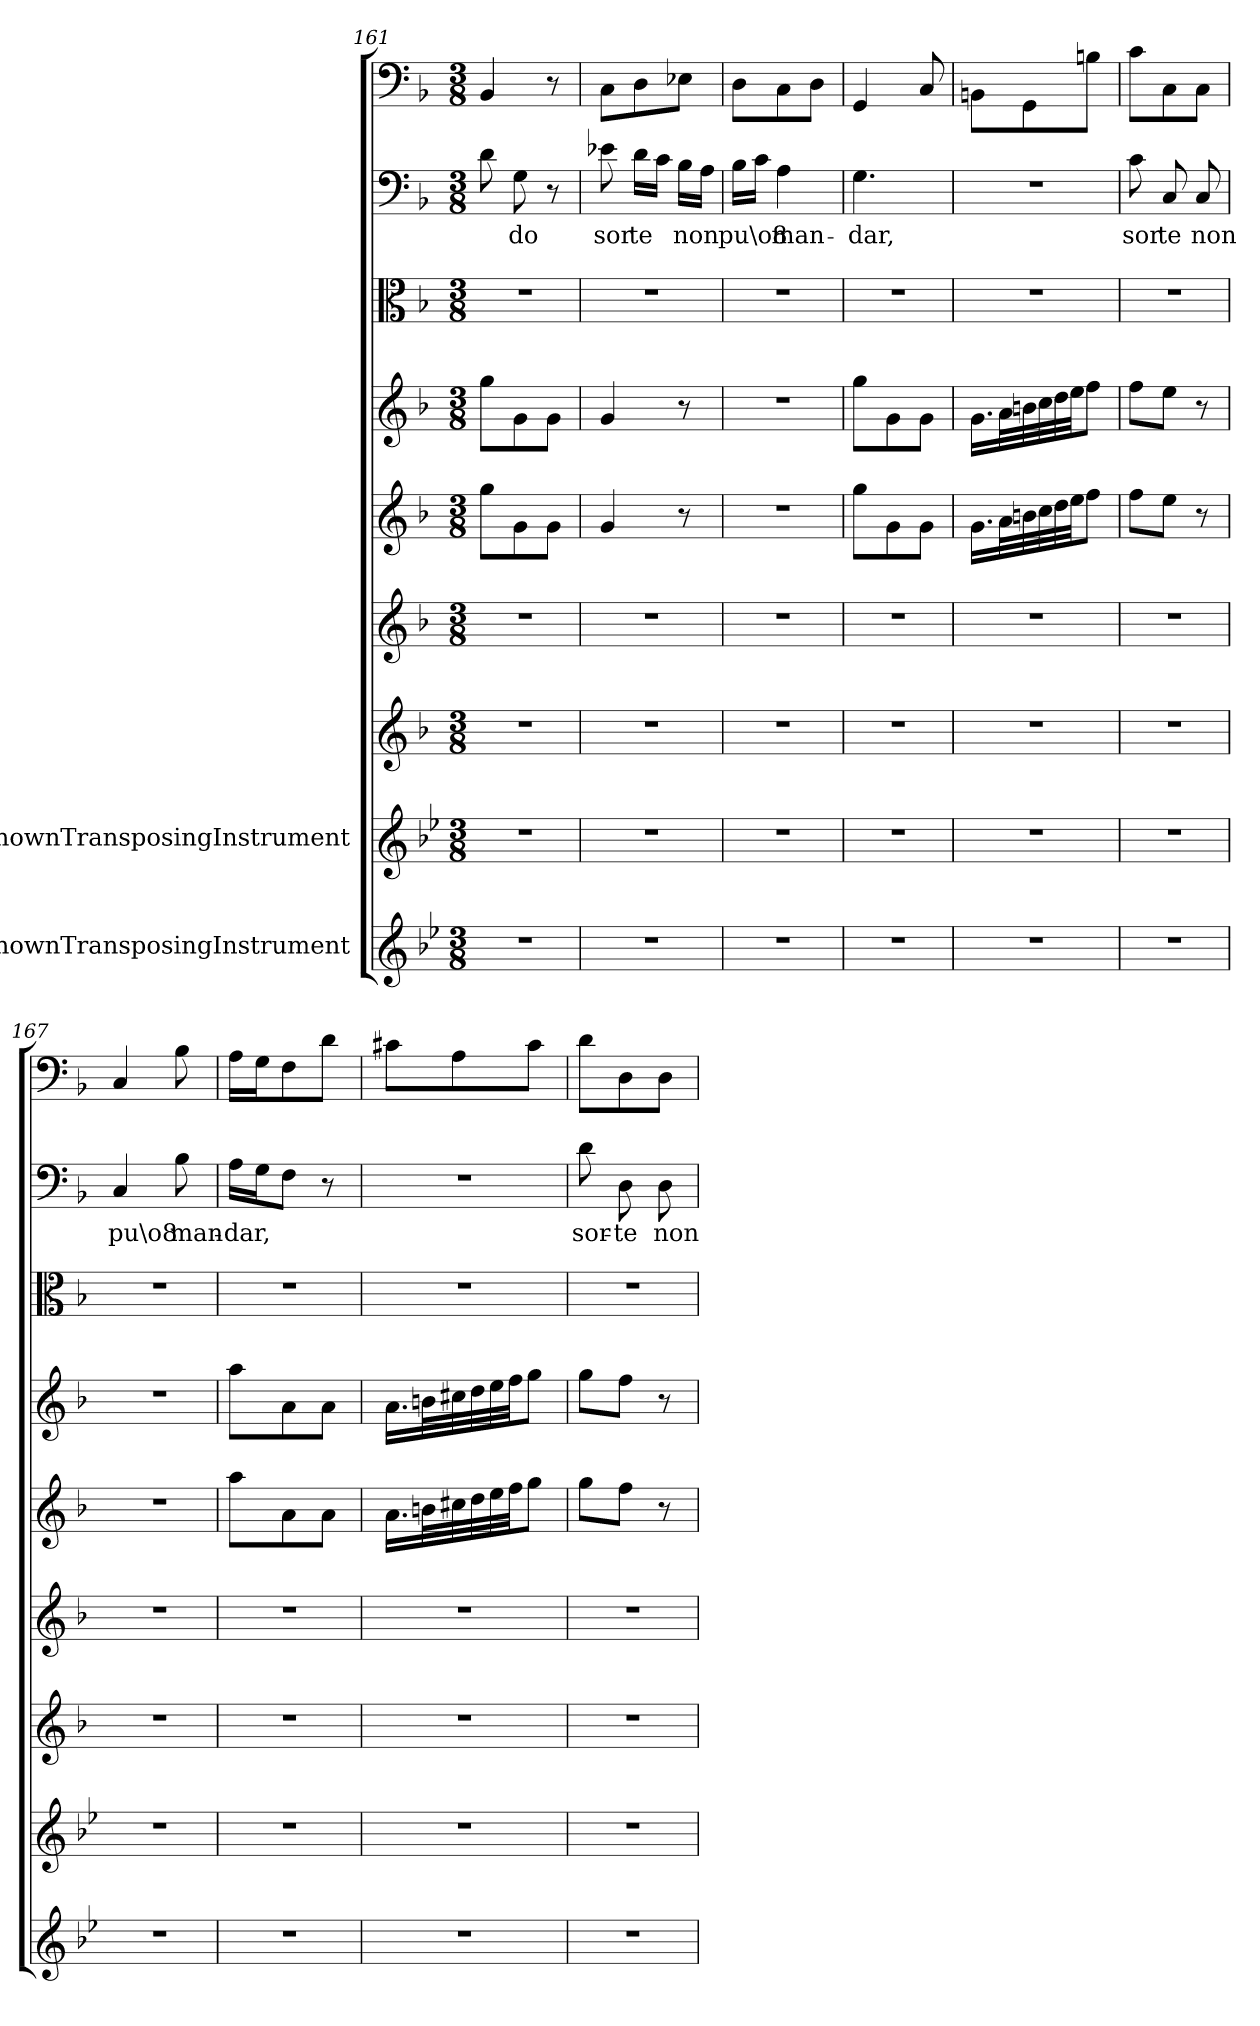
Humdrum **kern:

**kern	**kern	**kern	**kern	**kern	**kern	**kern	**kern	**text	**kern
*part9	*part8	*part7	*part6	*part5	*part4	*part3	*part2	*part2	*part1
*staff9	*staff8	*staff7	*staff6	*staff5	*staff4	*staff3	*staff2	*staff2	*staff1
*I"UnknownTransposingInstrument	*I"UnknownTransposingInstrument	*	*	*	*	*	*	*	*
*clefG2	*clefG2	*clefG2	*clefG2	*clefG2	*clefG2	*clefC3	*clefF4	*	*clefF4
*ITrd-4c-7	*ITrd-4c-7	*	*	*	*	*	*	*	*
*k[b-]	*k[b-]	*k[b-]	*k[b-]	*k[b-]	*k[b-]	*k[b-]	*k[b-]	*	*k[b-]
*M3/8	*M3/8	*M3/8	*M3/8	*M3/8	*M3/8	*M3/8	*M3/8	*	*M3/8
=161	=161	=161	=161	=161	=161	=161	=161	=161	=161
4.r	4.r	4.r	4.r	8gg\L	8gg\L	4.r	8d\	.	4BB-/
.	.	.	.	8g\	8g\	.	8G\	-do	.
.	.	.	.	8g\J	8g\J	.	8r	.	8r
=162	=162	=162	=162	=162	=162	=162	=162	=162	=162
4.r	4.r	4.r	4.r	4g/	4g/	4.r	8e-X\	sor-	8C\L
.	.	.	.	.	.	.	16d\LL	-te	8D\
.	.	.	.	.	.	.	16c\JJ	.	.
.	.	.	.	8r	8r	.	16B-\LL	non	8E-X\J
.	.	.	.	.	.	.	16A\JJ	.	.
=163	=163	=163	=163	=163	=163	=163	=163	=163	=163
4.r	4.r	4.r	4.r	4.r	4.r	4.r	16B-\LL	pu\o8	8D\L
.	.	.	.	.	.	.	16c\JJ	.	.
.	.	.	.	.	.	.	4A\	man-	8C\
.	.	.	.	.	.	.	.	.	8D\J
=164	=164	=164	=164	=164	=164	=164	=164	=164	=164
4.r	4.r	4.r	4.r	8gg\L	8gg\L	4.r	4.G\	-dar,	4GG/
.	.	.	.	8g\	8g\	.	.	.	.
.	.	.	.	8g\J	8g\J	.	.	.	8C/
=165	=165	=165	=165	=165	=165	=165	=165	=165	=165
4.r	4.r	4.r	4.r	16.g\LL	16.g\LL	4.r	4.r	.	8BBn\L
.	.	.	.	32a\L	32a\L	.	.	.	.
.	.	.	.	32bn\	32bn\	.	.	.	8GG\
.	.	.	.	32cc\	32cc\	.	.	.	.
.	.	.	.	32dd\	32dd\	.	.	.	.
.	.	.	.	32ee\JJ	32ee\JJ	.	.	.	.
.	.	.	.	8ff\J	8ff\J	.	.	.	8Bn\J
=166	=166	=166	=166	=166	=166	=166	=166	=166	=166
4.r	4.r	4.r	4.r	8ff\L	8ff\L	4.r	8c\	sor-	8c\L
.	.	.	.	8ee\J	8ee\J	.	8C/	-te	8C\
.	.	.	.	8r	8r	.	8C/	non	8C\J
=167	=167	=167	=167	=167	=167	=167	=167	=167	=167
4.r	4.r	4.r	4.r	4.r	4.r	4.r	4C/	pu\o8	4C/
.	.	.	.	.	.	.	8B-\	man-	8B-\
=168	=168	=168	=168	=168	=168	=168	=168	=168	=168
4.r	4.r	4.r	4.r	8aa\L	8aa\L	4.r	16A\LL	-dar,	16A\LL
.	.	.	.	.	.	.	16G\J	.	16G\J
.	.	.	.	8a\	8a\	.	8F\J	.	8F\
.	.	.	.	8a\J	8a\J	.	8r	.	8d\J
=169	=169	=169	=169	=169	=169	=169	=169	=169	=169
4.r	4.r	4.r	4.r	16.a\LL	16.a\LL	4.r	4.r	.	8c#X\L
.	.	.	.	32bn\L	32bn\L	.	.	.	.
.	.	.	.	32cc#X\	32cc#X\	.	.	.	8A\
.	.	.	.	32dd\	32dd\	.	.	.	.
.	.	.	.	32ee\	32ee\	.	.	.	.
.	.	.	.	32ff\JJ	32ff\JJ	.	.	.	.
.	.	.	.	8gg\J	8gg\J	.	.	.	8c#\J
=170	=170	=170	=170	=170	=170	=170	=170	=170	=170
4.r	4.r	4.r	4.r	8gg\L	8gg\L	4.r	8d\	sor-	8d\L
.	.	.	.	8ff\J	8ff\J	.	8D\	-te	8D\
.	.	.	.	8r	8r	.	8D\	non	8D\J
=	=	=	=	=	=	=	=	=	=
*-	*-	*-	*-	*-	*-	*-	*-	*-	*-
